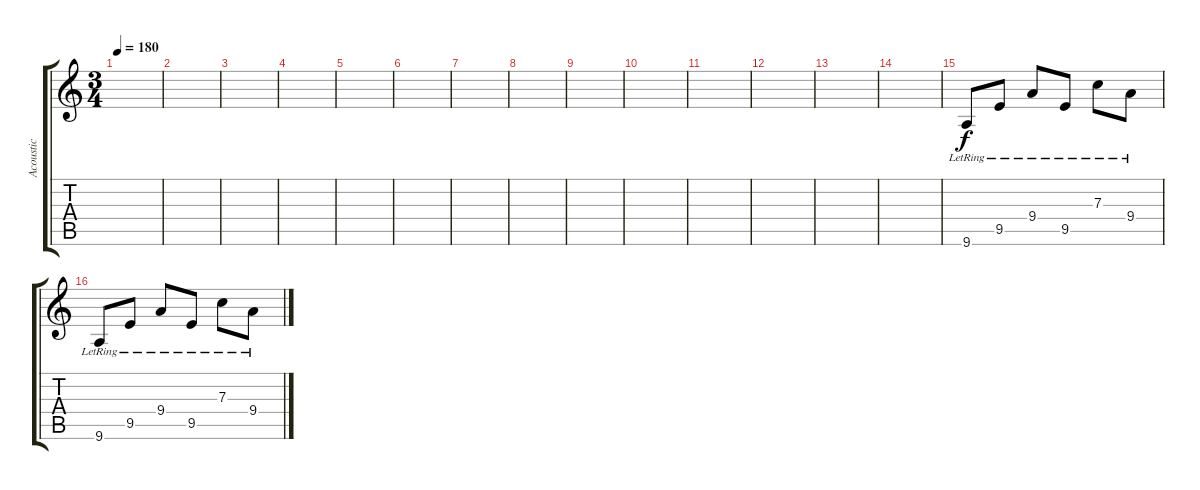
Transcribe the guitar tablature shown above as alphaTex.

\track ("Acoustic" "Acoustic") {instrument acousticguitarnylon}
\staff {score tabs}
\tuning (D4 A3 F3 C3 G2 C2) {hide}
\ts (3 4)
\tempo 180
\clef g2
\ks c
|
|
|
|
|
|
|
|
|
|
|
|
|
|
9.6{lr}.8{volume 1} 9.5{lr}.8 9.4{lr}.8 9.5{lr}.8 7.3{lr}.8 9.4{lr}.8 |
9.6{lr}.8 9.5{lr}.8 9.4{lr}.8 9.5{lr}.8 7.3{lr}.8 9.4{lr}.8
